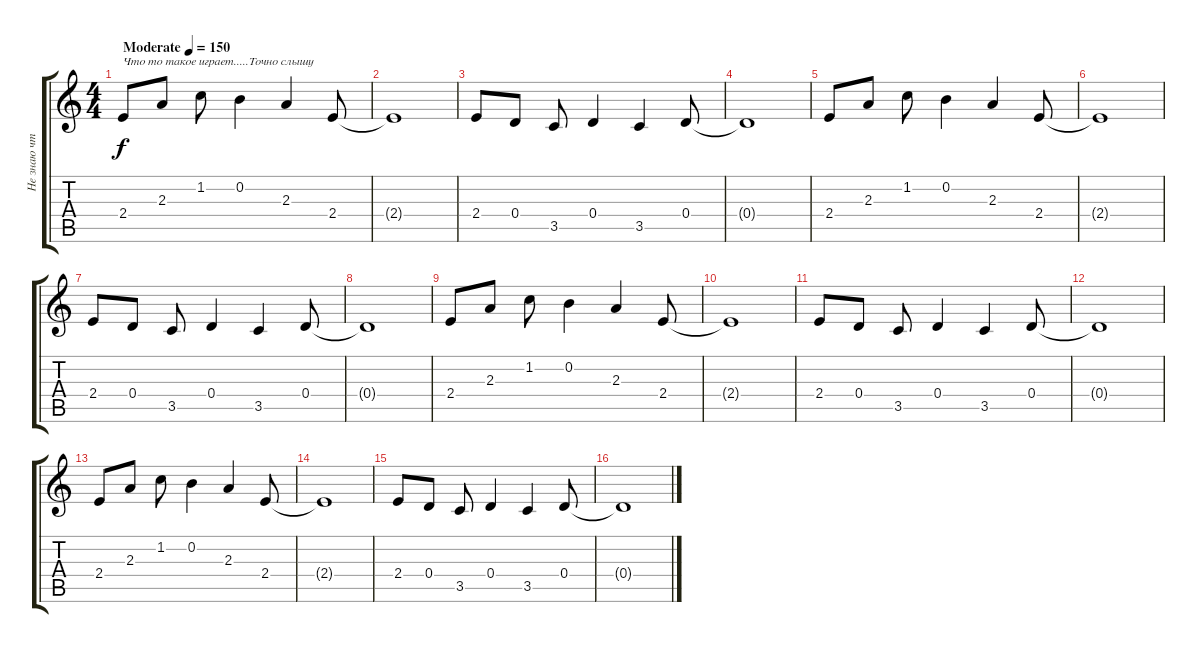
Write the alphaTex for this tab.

\track ("Не знаю что но слышу" "Не знаю чт") {instrument acousticguitarsteel}
\staff {score tabs}
\tuning (E4 B3 G3 D3 A2 E2) {hide}
\ts (4 4)
\tempo (150 "Moderate")
\clef g2
\ks c
2.4.8{txt "Что то такое играет.....Точно слышу" dy f instrument acousticguitarsteel} 2.3.8 1.2.8 0.2.4 2.3.4 2.4.8 |
2.4{t}.1 |
2.4.8 0.4.8 3.5.8 0.4.4 3.5.4 0.4.8 |
0.4{t}.1 |
2.4.8 2.3.8 1.2.8 0.2.4 2.3.4 2.4.8 |
2.4{t}.1 |
2.4.8 0.4.8 3.5.8 0.4.4 3.5.4 0.4.8 |
0.4{t}.1 |
2.4.8 2.3.8 1.2.8 0.2.4 2.3.4 2.4.8 |
2.4{t}.1 |
2.4.8 0.4.8 3.5.8 0.4.4 3.5.4 0.4.8 |
0.4{t}.1 |
2.4.8 2.3.8 1.2.8 0.2.4 2.3.4 2.4.8 |
2.4{t}.1 |
2.4.8 0.4.8 3.5.8 0.4.4 3.5.4 0.4.8 |
0.4{t}.1
